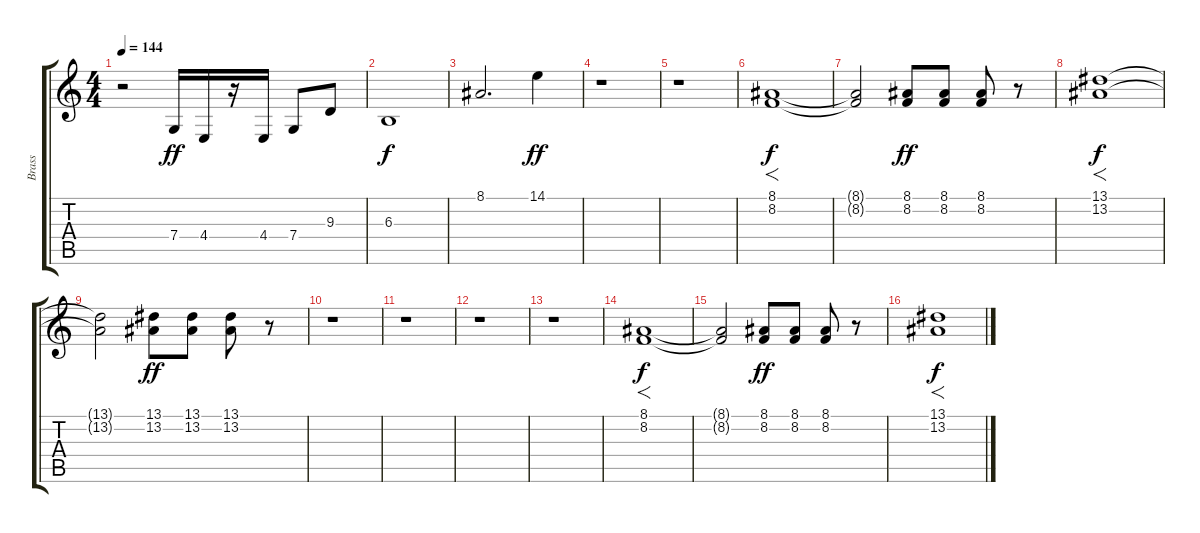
\track ("Brass" "Brass") {instrument trumpet}
\staff {score tabs}
\tuning (D4 A3 F3 C3 G2 D2) {hide}
\ts (4 4)
\tempo 144
\clef g2
\ks c
r.2{dy ff} 7.4.16 4.4.16 r.16 4.4.16 7.4.8 9.3.8 |
6.3.1{dy f} |
8.1.2{d} 14.1.4{dy ff} |
r.1 |
r.1 |
(8.1 8.2).1{f dy f} |
(8.1{t} 8.2{t}).2 (8.1 8.2).8{dy ff} (8.1 8.2).8 (8.1 8.2).8 r.8 |
(13.1 13.2).1{f dy f} |
(13.1{t} 13.2{t}).2 (13.1 13.2).8{dy ff} (13.1 13.2).8 (13.1 13.2).8 r.8 |
r.1 |
r.1 |
r.1 |
r.1 |
(8.1 8.2).1{f dy f} |
(8.1{t} 8.2{t}).2 (8.1 8.2).8{dy ff} (8.1 8.2).8 (8.1 8.2).8 r.8 |
(13.1 13.2).1{f dy f}
